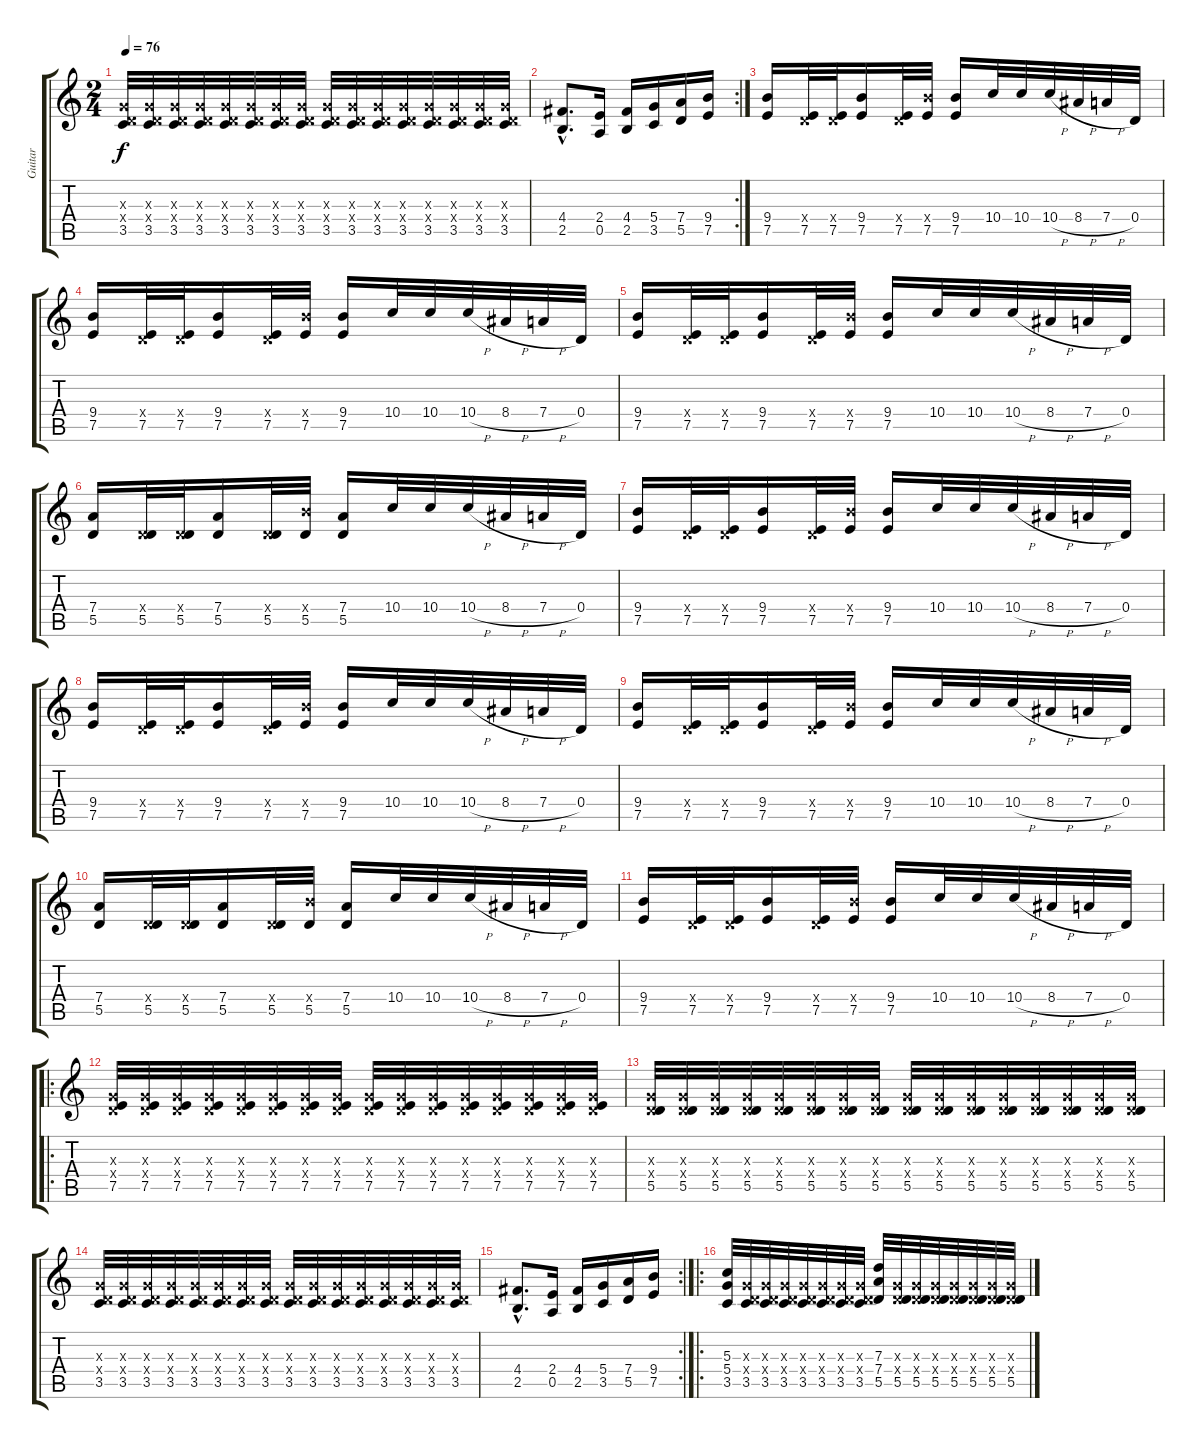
\track ("Guitar" "Guitar") {instrument overdrivenguitar}
\staff {score tabs}
\tuning (E4 B3 G3 D3 A2 E2) {hide}
\ts (2 4)
\tempo 76
\clef g2
\ks c
(0.3{x} 0.4{x} 3.5).32{dy f} (0.3{x} 0.4{x} 3.5).32 (0.3{x} 0.4{x} 3.5).32 (0.3{x} 0.4{x} 3.5).32 (0.3{x} 0.4{x} 3.5).32 (0.3{x} 0.4{x} 3.5).32 (0.3{x} 0.4{x} 3.5).32 (0.3{x} 0.4{x} 3.5).32 (0.3{x} 0.4{x} 3.5).32 (0.3{x} 0.4{x} 3.5).32 (0.3{x} 0.4{x} 3.5).32 (0.3{x} 0.4{x} 3.5).32 (0.3{x} 0.4{x} 3.5).32 (0.3{x} 0.4{x} 3.5).32 (0.3{x} 0.4{x} 3.5).32 (0.3{x} 0.4{x} 3.5).32 |
\rc 2
(4.4{hac} 2.5{hac}).8{d} (2.4 0.5).16 (4.4 2.5).16 (5.4 3.5).16 (7.4 5.5).16 (9.4 7.5).16 |
(9.4 7.5).16 (0.4{x} 7.5).32 (0.4{x} 7.5).32 (9.4 7.5).16 (0.4{x} 7.5).32 (9.4{x} 7.5).32 (9.4 7.5).16 10.4.32 10.4.32 10.4{h}.32 8.4{h}.32 7.4{h}.32 0.4.32 |
(9.4 7.5).16 (0.4{x} 7.5).32 (0.4{x} 7.5).32 (9.4 7.5).16 (0.4{x} 7.5).32 (9.4{x} 7.5).32 (9.4 7.5).16 10.4.32 10.4.32 10.4{h}.32 8.4{h}.32 7.4{h}.32 0.4.32 |
(9.4 7.5).16 (0.4{x} 7.5).32 (0.4{x} 7.5).32 (9.4 7.5).16 (0.4{x} 7.5).32 (9.4{x} 7.5).32 (9.4 7.5).16 10.4.32 10.4.32 10.4{h}.32 8.4{h}.32 7.4{h}.32 0.4.32 |
(7.4 5.5).16 (0.4{x} 5.5).32 (0.4{x} 5.5).32 (7.4 5.5).16 (0.4{x} 5.5).32 (9.4{x} 5.5).32 (7.4 5.5).16 10.4.32 10.4.32 10.4{h}.32 8.4{h}.32 7.4{h}.32 0.4.32 |
(9.4 7.5).16 (0.4{x} 7.5).32 (0.4{x} 7.5).32 (9.4 7.5).16 (0.4{x} 7.5).32 (9.4{x} 7.5).32 (9.4 7.5).16 10.4.32 10.4.32 10.4{h}.32 8.4{h}.32 7.4{h}.32 0.4.32 |
(9.4 7.5).16 (0.4{x} 7.5).32 (0.4{x} 7.5).32 (9.4 7.5).16 (0.4{x} 7.5).32 (9.4{x} 7.5).32 (9.4 7.5).16 10.4.32 10.4.32 10.4{h}.32 8.4{h}.32 7.4{h}.32 0.4.32 |
(9.4 7.5).16 (0.4{x} 7.5).32 (0.4{x} 7.5).32 (9.4 7.5).16 (0.4{x} 7.5).32 (9.4{x} 7.5).32 (9.4 7.5).16 10.4.32 10.4.32 10.4{h}.32 8.4{h}.32 7.4{h}.32 0.4.32 |
(7.4 5.5).16 (0.4{x} 5.5).32 (0.4{x} 5.5).32 (7.4 5.5).16 (0.4{x} 5.5).32 (9.4{x} 5.5).32 (7.4 5.5).16 10.4.32 10.4.32 10.4{h}.32 8.4{h}.32 7.4{h}.32 0.4.32 |
(9.4 7.5).16 (0.4{x} 7.5).32 (0.4{x} 7.5).32 (9.4 7.5).16 (0.4{x} 7.5).32 (9.4{x} 7.5).32 (9.4 7.5).16 10.4.32 10.4.32 10.4{h}.32 8.4{h}.32 7.4{h}.32 0.4.32 |
\ro
(0.3{x} 0.4{x} 7.5).32 (0.3{x} 0.4{x} 7.5).32 (0.3{x} 0.4{x} 7.5).32 (0.3{x} 0.4{x} 7.5).32 (0.3{x} 0.4{x} 7.5).32 (0.3{x} 0.4{x} 7.5).32 (0.3{x} 0.4{x} 7.5).32 (0.3{x} 0.4{x} 7.5).32 (0.3{x} 0.4{x} 7.5).32 (0.3{x} 0.4{x} 7.5).32 (0.3{x} 0.4{x} 7.5).32 (0.3{x} 0.4{x} 7.5).32 (0.3{x} 0.4{x} 7.5).32 (0.3{x} 0.4{x} 7.5).32 (0.3{x} 0.4{x} 7.5).32 (0.3{x} 0.4{x} 7.5).32 |
(0.3{x} 0.4{x} 5.5).32 (0.3{x} 0.4{x} 5.5).32 (0.3{x} 0.4{x} 5.5).32 (0.3{x} 0.4{x} 5.5).32 (0.3{x} 0.4{x} 5.5).32 (0.3{x} 0.4{x} 5.5).32 (0.3{x} 0.4{x} 5.5).32 (0.3{x} 0.4{x} 5.5).32 (0.3{x} 0.4{x} 5.5).32 (0.3{x} 0.4{x} 5.5).32 (0.3{x} 0.4{x} 5.5).32 (0.3{x} 0.4{x} 5.5).32 (0.3{x} 0.4{x} 5.5).32 (0.3{x} 0.4{x} 5.5).32 (0.3{x} 0.4{x} 5.5).32 (0.3{x} 0.4{x} 5.5).32 |
(0.3{x} 0.4{x} 3.5).32 (0.3{x} 0.4{x} 3.5).32 (0.3{x} 0.4{x} 3.5).32 (0.3{x} 0.4{x} 3.5).32 (0.3{x} 0.4{x} 3.5).32 (0.3{x} 0.4{x} 3.5).32 (0.3{x} 0.4{x} 3.5).32 (0.3{x} 0.4{x} 3.5).32 (0.3{x} 0.4{x} 3.5).32 (0.3{x} 0.4{x} 3.5).32 (0.3{x} 0.4{x} 3.5).32 (0.3{x} 0.4{x} 3.5).32 (0.3{x} 0.4{x} 3.5).32 (0.3{x} 0.4{x} 3.5).32 (0.3{x} 0.4{x} 3.5).32 (0.3{x} 0.4{x} 3.5).32 |
\rc 2
(4.4{hac} 2.5{hac}).8{d} (2.4 0.5).16 (4.4 2.5).16 (5.4 3.5).16 (7.4 5.5).16 (9.4 7.5).16 |
\ro
(5.3 5.4 3.5).32 (0.3{x} 0.4{x} 3.5).32 (0.3{x} 0.4{x} 3.5).32 (0.3{x} 0.4{x} 3.5).32 (0.3{x} 0.4{x} 3.5).32 (0.3{x} 0.4{x} 3.5).32 (0.3{x} 0.4{x} 3.5).32 (0.3{x} 0.4{x} 3.5).32 (7.3 7.4 5.5).32 (0.3{x} 0.4{x} 5.5).32 (0.3{x} 0.4{x} 5.5).32 (0.3{x} 0.4{x} 5.5).32 (0.3{x} 0.4{x} 5.5).32 (0.3{x} 0.4{x} 5.5).32 (0.3{x} 0.4{x} 5.5).32 (0.3{x} 0.4{x} 5.5).32
